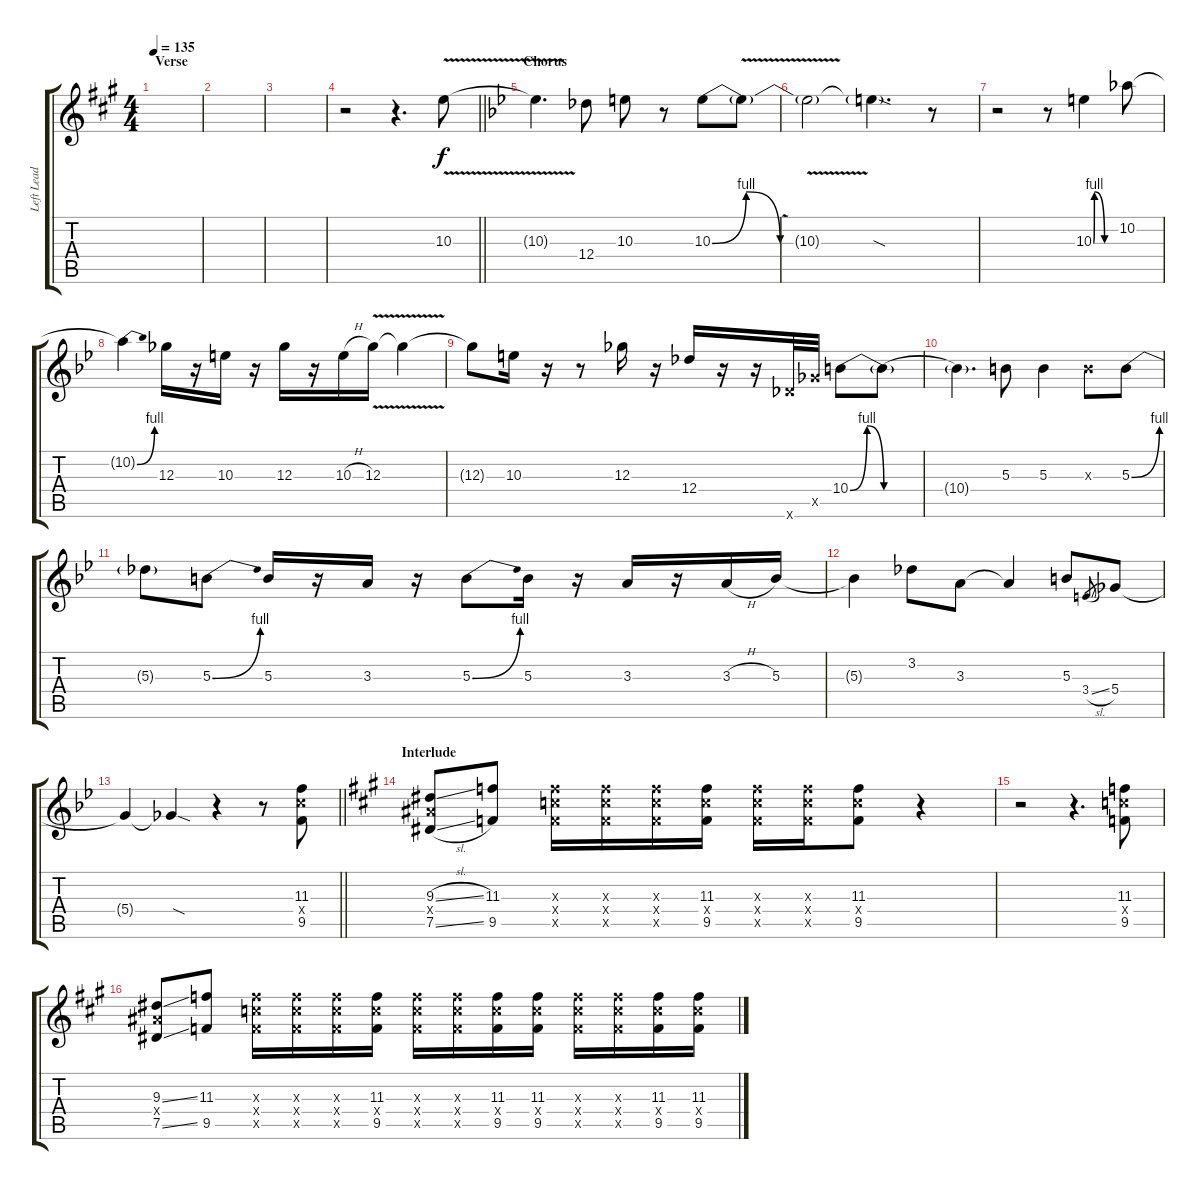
\track ("Left Lead" "Left Lead") {instrument distortionguitar}
\staff {score tabs}
\tuning (Eb4 Bb3 Gb3 Db3 Ab2 Eb2) {hide}
\ts (4 4)
\section ("" "Verse")
\tempo 135
\clef g2
\ks f#minor
|
|
|
\barLineRight lightlight
r.2 r.4{d} 10.3{v}.8 |
\section ("" "Chorus")
\ks gminor
10.3{t}.4{d} 12.4.8 10.3.8 r.8 10.3{be (bendrelease 0 0 2 4 2 4 60 0)}.8 10.3{v t}.8 |
10.3{t}.2 10.3{sod t}.4{d} r.8 |
r.2 r.8 10.3{be (custom 0 0 2 4 30 0 60 0)}.4 10.2.8 |
10.2{be (bend 0 0 60 4) t}.4 12.3.16 r.16 10.3.16 r.16 12.3.16 r.16 10.3{h}.16 12.3{v}.16 12.3{t}.4 |
12.3{t}.8 10.3.16 r.16 r.8 12.3.16 r.16 12.4.16 r.16 r.16 10.6{x}.32 10.5{x}.32 10.4{be (bendrelease 0 0 2 4 2 4 60 0)}.8 10.4{be (hold 0 0 60 0) t}.8 |
10.4{t}.4{d} 5.3.8 5.3.4 5.3{x}.8 5.3{be (bend 0 0 60 4)}.8 |
5.3{t}.8 5.3{be (bend 0 0 60 4)}.8 5.3.16 r.16 3.3.16 r.16 5.3{be (bend 0 0 60 4)}.8 5.3.16 r.16 3.3.16 r.16 3.3{h}.16 5.3.16 |
5.3{t}.4 3.2.8 3.3.8 3.3{t}.4 5.3.8 3.4{sl}.8{gr} 5.4.8 |
\barLineRight lightlight
5.4{t}.4 5.4{sod t}.4 r.4 r.8 (11.3 11.4{x} 9.5).8 |
\section ("" "Interlude")
\ks f#minor
(9.3{sl} 9.4{x} 7.5{sl}).8 (11.3 9.5).8 (11.3{x} 11.4{x} 9.5{x}).16 (11.3{x} 11.4{x} 9.5{x}).16 (11.3{x} 11.4{x} 9.5{x}).16 (11.3 11.4{x} 9.5).16 (11.3{x} 11.4{x} 9.5{x}).16 (11.3{x} 11.4{x} 9.5{x}).16 (11.3 11.4{x} 9.5).8 r.4 |
r.2 r.4{d} (11.3 11.4{x} 9.5).8 |
(9.3{ss} 9.4{x} 7.5{ss}).8 (11.3 9.5).8 (11.3{x} 11.4{x} 9.5{x}).16 (11.3{x} 11.4{x} 9.5{x}).16 (11.3{x} 11.4{x} 9.5{x}).16 (11.3 11.4{x} 9.5).16 (11.3{x} 11.4{x} 9.5{x}).16 (11.3{x} 11.4{x} 9.5{x}).16 (11.3 11.4{x} 9.5).16 (11.3 11.4{x} 9.5).16 (11.3{x} 11.4{x} 9.5{x}).16 (11.3{x} 11.4{x} 9.5{x}).16 (11.3 11.4{x} 9.5).16 (11.3 11.4{x} 9.5).16
